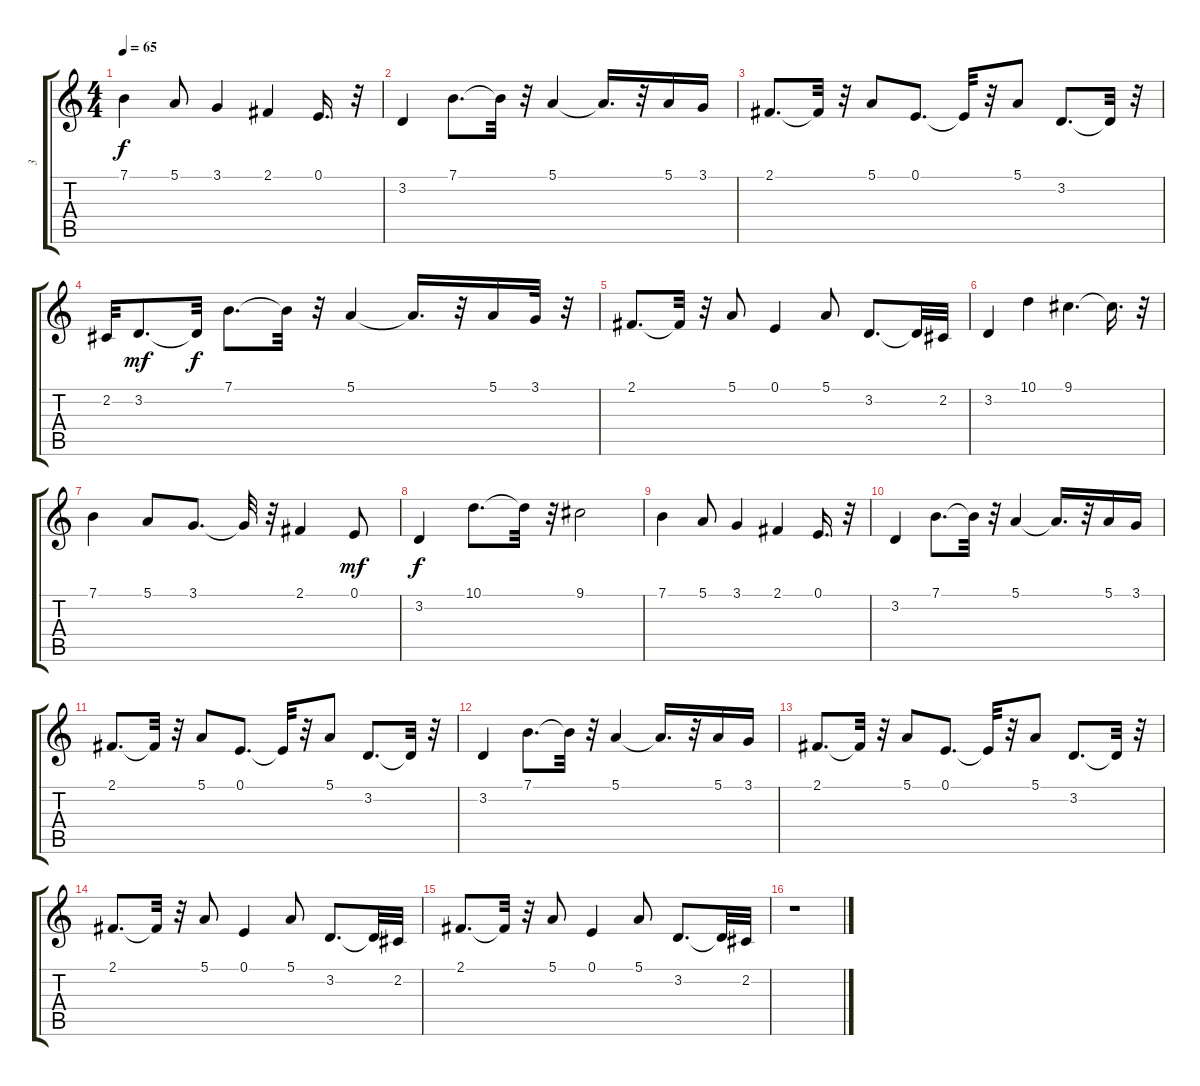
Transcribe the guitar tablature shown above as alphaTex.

\track ("3" "3") {instrument piccolo}
\staff {score tabs}
\tuning (E4 B3 G3 D3 A2 E2) {hide}
\ts (4 4)
\tempo 65
\clef g2
\ks c
7.1.4{dy f} 5.1.8 3.1.4 2.1.4 0.1.16{d} r.32 |
3.2.4 7.1.8{d} 7.1{t}.32 r.32 5.1.4 5.1{t}.16{d} r.32 5.1.16 3.1.16 |
2.1.8{d} 2.1{t}.32 r.32 5.1.8 0.1.8{d} 0.1{t}.32 r.32 5.1.8 3.2.8{d} 3.2{t}.32 r.32 |
2.2.32 3.2.8{d dy mf} 3.2{t}.32{dy f} 7.1.8{d} 7.1{t}.32 r.32 5.1.4 5.1{t}.16{d} r.32 5.1.16 3.1.32 r.32 |
2.1.8{d} 2.1{t}.32 r.32 5.1.8 0.1.4 5.1.8 3.2.8{d} 3.2{t}.32 2.2.32 |
3.2.4 10.1.4 9.1.4{d} 9.1{t}.16{d} r.32 |
7.1.4 5.1.8 3.1.8{d} 3.1{t}.32 r.32 2.1.4 0.1.8{dy mf} |
3.2.4{dy f} 10.1.8{d} 10.1{t}.32 r.32 9.1.2 |
7.1.4 5.1.8 3.1.4 2.1.4 0.1.16{d} r.32 |
3.2.4 7.1.8{d} 7.1{t}.32 r.32 5.1.4 5.1{t}.16{d} r.32 5.1.16 3.1.16 |
2.1.8{d} 2.1{t}.32 r.32 5.1.8 0.1.8{d} 0.1{t}.32 r.32 5.1.8 3.2.8{d} 3.2{t}.32 r.32 |
3.2.4 7.1.8{d} 7.1{t}.32 r.32 5.1.4 5.1{t}.16{d} r.32 5.1.16 3.1.16 |
2.1.8{d} 2.1{t}.32 r.32 5.1.8 0.1.8{d} 0.1{t}.32 r.32 5.1.8 3.2.8{d} 3.2{t}.32 r.32 |
2.1.8{d} 2.1{t}.32 r.32 5.1.8 0.1.4 5.1.8 3.2.8{d} 3.2{t}.32 2.2.32 |
2.1.8{d} 2.1{t}.32 r.32 5.1.8 0.1.4 5.1.8 3.2.8{d} 3.2{t}.32 2.2.32 |
r.1
